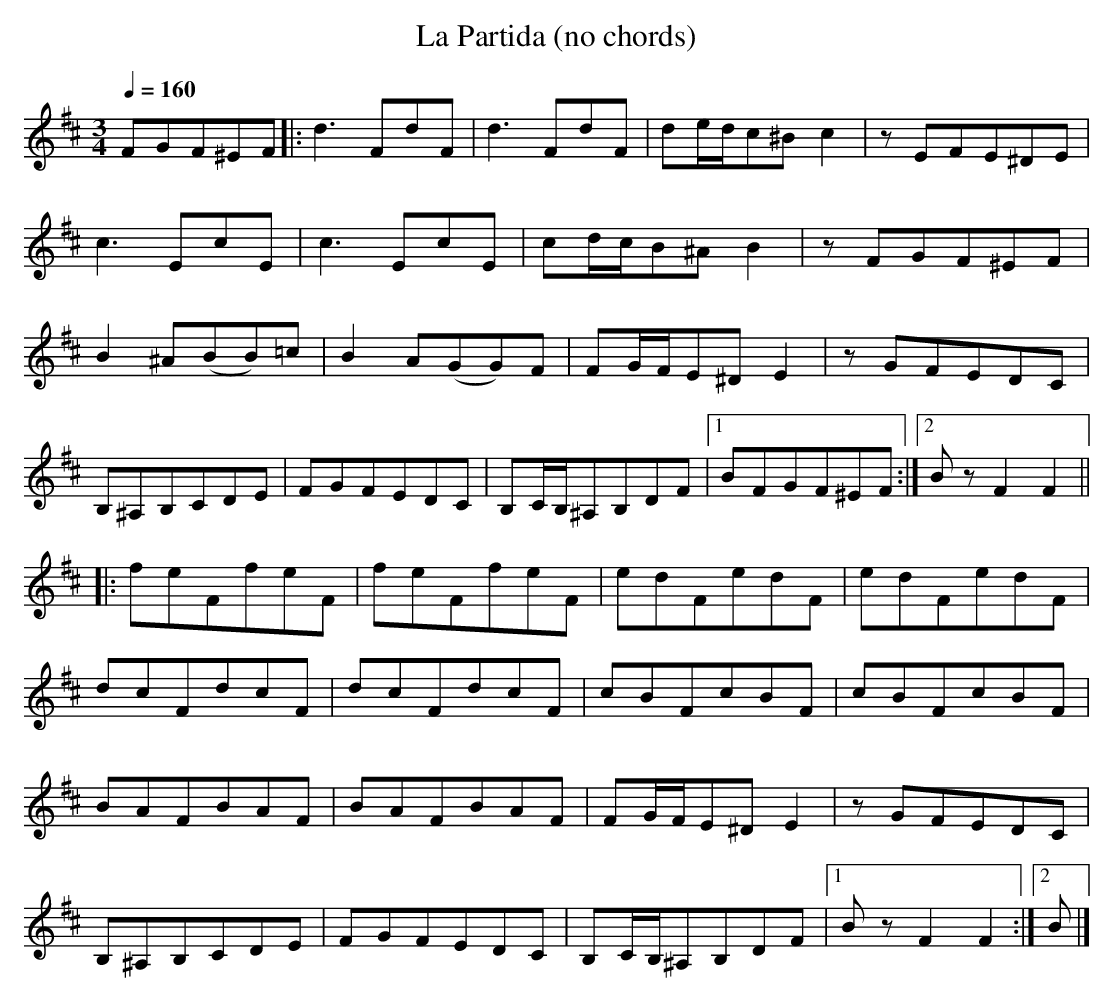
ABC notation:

X:1
T:La Partida (no chords)
M:3/4
L:1/8
Q:1/4=160
K:Bmin
FGF^EF|:d3FdF|d3FdF|de/d/c^Bc2|zEFE^DE|
c3EcE|c3EcE|cd/c/B^AB2|zFGF^EF|
B2^A(BB)=c|B2A(GG)F|FG/F/E^DE2|zGFEDC|
B,^A,B,CDE|FGFEDC|B,C/B,/^A,B,DF|1BFGF^EF:|2BzF2F2||
|:feFfeF|feFfeF|edFedF|edFedF|
dcFdcF|dcFdcF|cBFcBF|cBFcBF|
BAFBAF|BAFBAF|FG/F/E^DE2|zGFEDC|
B,^A,B,CDE|FGFEDC|B,C/B,/^A,B,DF|1BzF2F2:|2B|]
